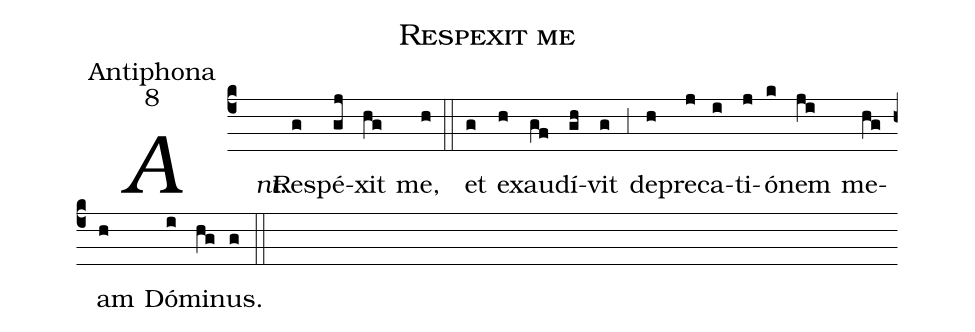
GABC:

name:Respexit me;
office-part:Antiphona;
mode:8;
%%
(c4) <i>Ant.</i>() Re(g)spé(gj)xit(hg) me,(h) (::)
et(g) ex(h)au(gf)dí(gh)vit(g) (,3) de(h)pre(j)ca(i)ti(j)ó(k)nem(ji) me(hg)am(h) Dó(i)mi(hg)nus.(g) (::)
